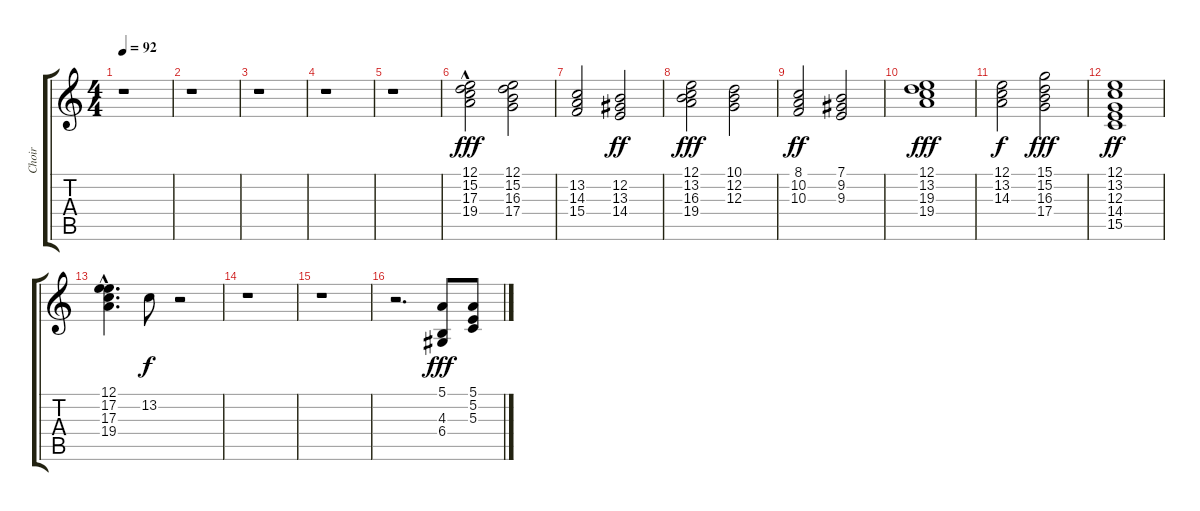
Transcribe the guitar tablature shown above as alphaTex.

\track ("Choir" "Choir") {instrument choiraahs}
\staff {score tabs}
\tuning (E4 B3 G3 D3 A2 E2) {hide}
\ts (4 4)
\tempo 92
\clef g2
\ks c
r.1{dy fff} |
r.1 |
r.1 |
r.1 |
r.1 |
(12.1 15.2 17.3{hac} 19.4{hac}).2 (12.1 15.2 16.3 17.4).2 |
(13.2 14.3 15.4).2 (12.2 13.3 14.4).2{dy ff} |
(12.1 13.2 16.3 19.4).2{dy fff} (10.1 12.2 12.3).2 |
(8.1 10.2 10.3).2{dy ff} (7.1 9.2 9.3).2 |
(12.1 13.2 19.3 19.4).1{dy fff} |
(12.1 13.2 14.3).2{dy f} (15.1 15.2 16.3 17.4).2{dy fff} |
(12.1 13.2 12.3 14.4 15.5).1{dy ff} |
(12.1{hac} 17.2 17.3 19.4{hac}).4{d} 13.2.8{dy f} r.2 |
r.1 |
r.1 |
r.2{d} (5.1 4.3 6.4).8{dy fff} (5.1 5.2 5.3).8
